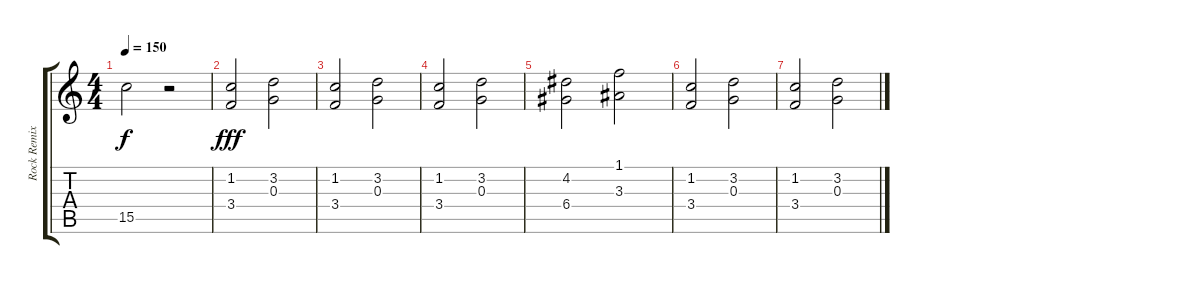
\track ("Rock Remix" "Rock Remix") {instrument distortionguitar}
\staff {score tabs}
\tuning (E4 B3 G3 D3 A2 E2) {hide}
\ts (4 4)
\tempo 150
\clef g2
\ks c
15.5{t}.2{dy f} r.2 |
(1.2 3.4).2{dy fff volume 9} (3.2 0.3).2{volume 8} |
(1.2 3.4).2{volume 7} (3.2 0.3).2{volume 7} |
(1.2 3.4).2{volume 6} (3.2 0.3).2{volume 5} |
(4.2 6.4).2{volume 4} (1.1 3.3).2{volume 4} |
(1.2 3.4).2{volume 3} (3.2 0.3).2{volume 2} |
(1.2 3.4).2{volume 1} (3.2 0.3).2{volume 0}
